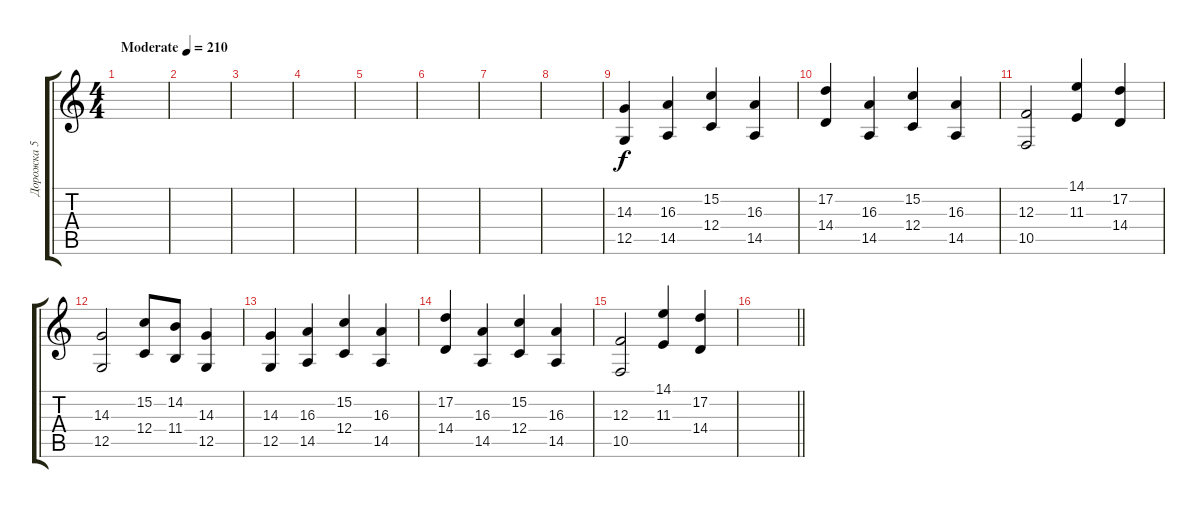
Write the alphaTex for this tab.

\track ("Дорожка 5" "Дорожка 5") {instrument stringensemble1}
\staff {score tabs}
\tuning (D4 A3 F3 C3 G2 D2) {hide}
\ts (4 4)
\tempo (210 "Moderate")
\clef g2
\ks c
|
|
|
|
|
|
|
|
(14.3 12.5).4 (16.3 14.5).4 (15.2 12.4).4 (16.3 14.5).4 |
(17.2 14.4).4 (16.3 14.5).4 (15.2 12.4).4 (16.3 14.5).4 |
(12.3 10.5).2 (14.1 11.3).4 (17.2 14.4).4 |
(14.3 12.5).2 (15.2 12.4).8 (14.2 11.4).8 (14.3 12.5).4 |
(14.3 12.5).4 (16.3 14.5).4 (15.2 12.4).4 (16.3 14.5).4 |
(17.2 14.4).4 (16.3 14.5).4 (15.2 12.4).4 (16.3 14.5).4 |
(12.3 10.5).2 (14.1 11.3).4 (17.2 14.4).4 |
\barLineRight lightlight
